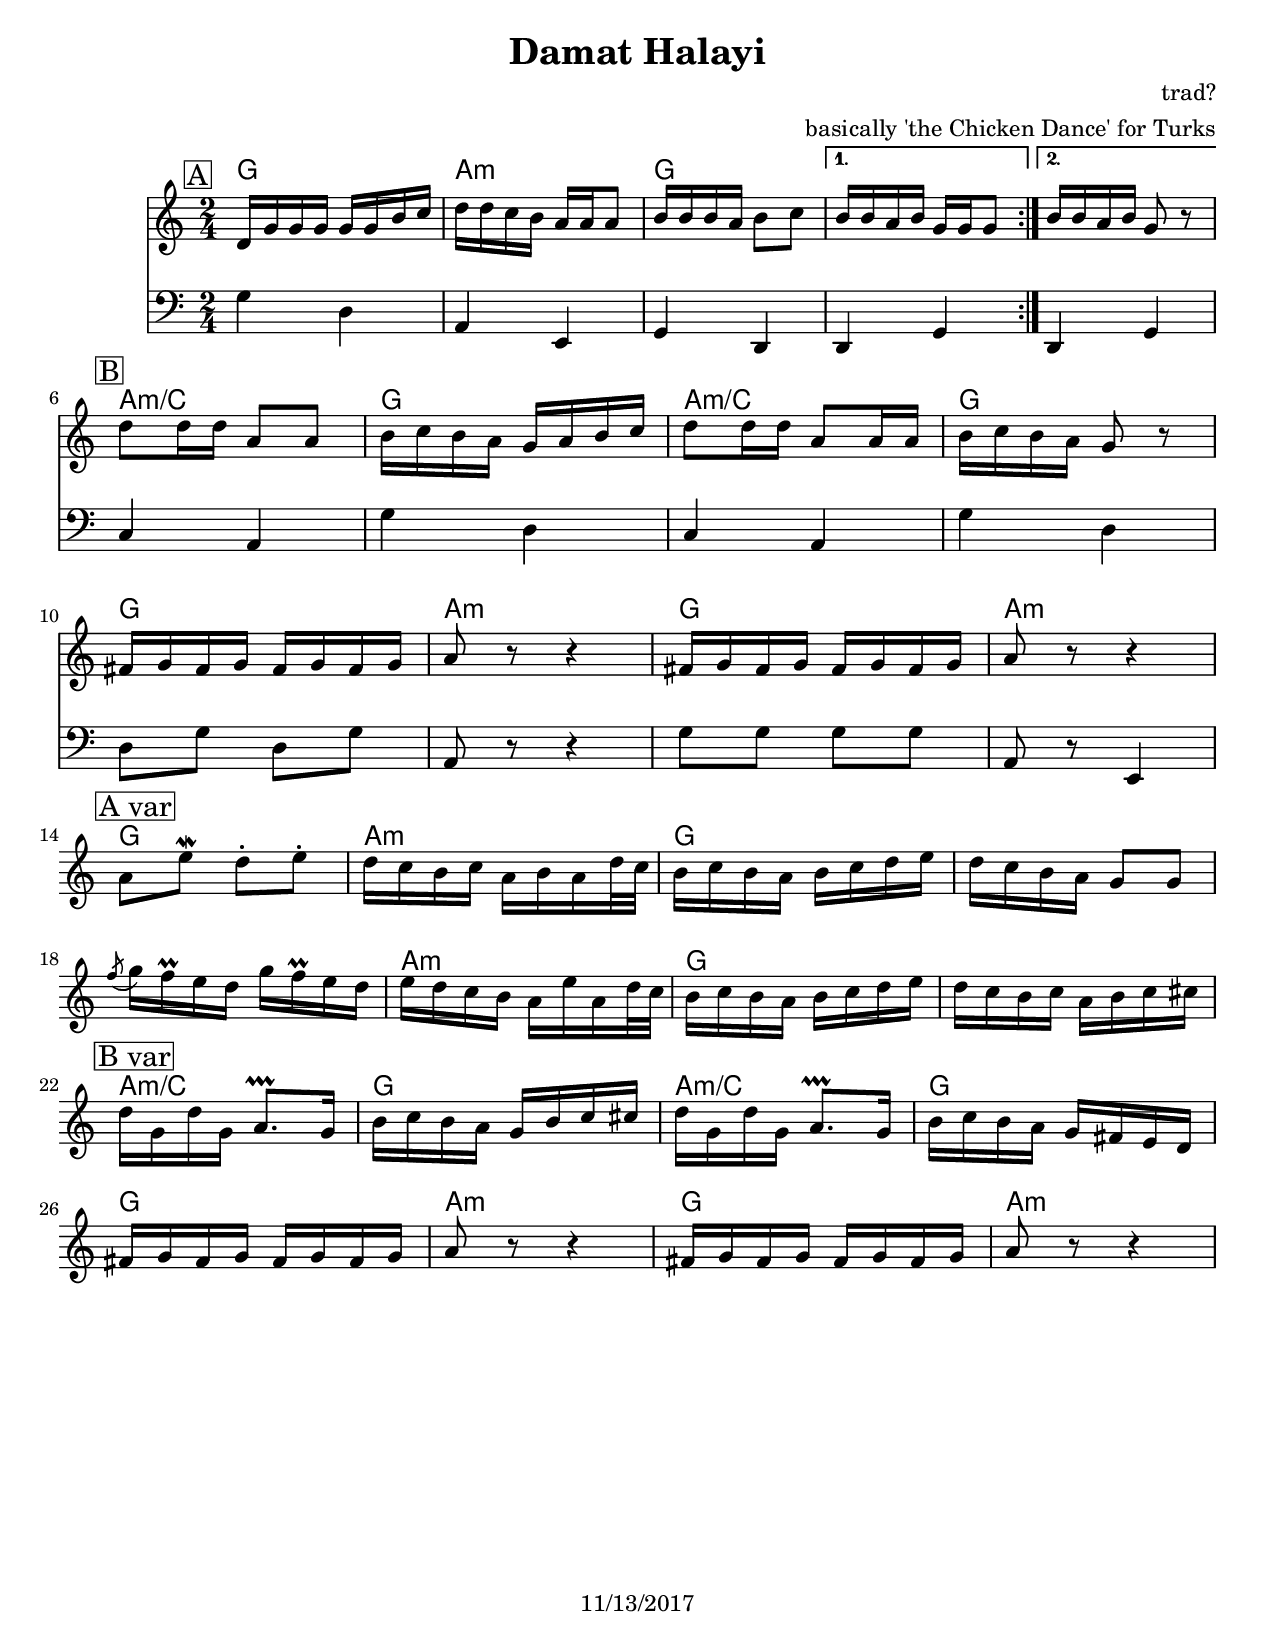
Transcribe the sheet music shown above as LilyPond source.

\version "2.18.2"

\header {
	title = "Damat Halayi"
	composer = "trad?"
	arranger = "basically 'the Chicken Dance' for Turks"
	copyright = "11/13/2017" %date of latest edits/
}
\paper {
  #(set-paper-size "letter")
  }


slash = {
	\override NoteHead #'style = #'slash
	\override Stem #'transparent = ##t
}

noslash = {
	\revert NoteHead #'style
	\revert Stem #'transparent
}

test = { \relative c' { \tempo 4 = 80 \set Score.markFormatter = #format-mark-box-letters
	\repeat volta 2 {
	}
}
}

%{ ornament conventions, a/o 8/2017
%	\prall		regular up ornament, metric
%	\mordent	quick, nonmetric up ornament
%	\upbow		regular down ornament, nonmetric
%	\prallprall	consecutive up ornaments, metric
% 	\trill		trill
%	\turn		turn of some sort
%}

melody = { \relative c' { \set Score.markFormatter = #format-mark-box-letters
	\time 2/4

	\mark \markup { \box "A" }
	\repeat volta 2 {
		d16 g g g g g b c | d d c b a a a8 |
		b16 b b a b8 c |
		}
		\alternative {
			{ b16 b a b g g g8 | }
			{ b16 b a b g8 r | }
		} \break

	\mark \markup { \box "B" }
	d'8 d16 d a8 a | b16 c b a g a b c |
	d8 d16 d a8 a16 a | b c b a g8 r | \break
	fis16 g fis16 g fis16 g fis16 g | a8 r r4 |
	fis16 g fis16 g fis16 g fis16 g | a8 r r4 | \break

	\mark \markup { \box "A var" }
	a8 e'\mordent d-. e-. | d16 c b c a b a d32 c |
	b16 c b a b c d e | d c b a g8 g | \break
	\acciaccatura f'8 g16 f\prall e d g f\prall e d |
	e d c b a e' a, d32 c |
	b16 c b a b c d e | d c b c a b c cis | \break

	\mark \markup { \box "B var" }
	d16 g, d' g, a8.\prallprall g16 | b c b a g b c cis |
	d16 g, d' g, a8.\prallprall g16 | b c b a g fis e d | \break
	fis16 g fis16 g fis16 g fis16 g | a8 r r4 |
	fis16 g fis16 g fis16 g fis16 g | a8 r r4 | \break

}
}

midbrass = { \relative c { \set Score.markFormatter = #format-mark-box-letters
	\time 2/4

	\mark \markup { \box "A" }
	\repeat volta 2 {
			s2 | s | s |
		}
		\alternative {
			{ s2 | }
			{ s2 | }
		}

	\mark \markup { \box "B" }
	\repeat volta 2 {
			s2 | s | s | s |
			s2 | s | s | s |
	}

}
}

bass = { \relative c' { \set Score.markFormatter = #format-mark-box-letters
	\time 2/4

	\mark \markup { \box "A" }
	\repeat volta 2 {
			g4 d | a e | g d |
		}
		\alternative {
			{ d g | }
			{ d g | }
		}

	\mark \markup { \box "B" }
	c4 a | g' d | c a | g' d |
	d8 g d g | a,8 r r4 |
	g'8 g g g | a, r e4 |

}
}



changes = { \chordmode {

% A
g2 | a:min | g | g | g |

% B
a:min/c | g | a:min/c | g |
g | a:min | g | a:min |

% A var
g2 | a:min | g | g |
g2 | a:min | g | g |

% B var
a:min/c | g | a:min/c | g |
g | a:min | g | a:min |

}
}


\book {
	\score {
	  <<
	    \new ChordNames {
		\set chordChanges = ##t
		\changes
	    }
	    \new Staff { \clef treble
		\melody
	    }
	    \new Staff { \clef bass
		\bass
	    }
	  >>
	}
}
%{
\book {
	\bookOutputSuffix "midbrass"
	\score {
	  <<
	    \new ChordNames {
		\set chordChanges = ##t
		\changes
	    }
	    \new Staff { \clef bass
		\midbrass
	    }
	  >>
	}
%	%Form
%	\markup { \box \column {
%	\line { " " }
%	\line { \bold " Form: " }
%	\line { " " }
%	}}
}
%{
\book {
	\score {
	  <<
		\new Staff {
		  \set Staff.midiInstrument = #"trumpet" \unfoldRepeats
			\melody
		}
		\new Staff {
		  \set Staff.midiInstrument = #"trumpet" \unfoldRepeats
			\midbrass
		}
	  >>
		\midi { }
	}
}
\book {
	\score {
	  <<
		\new Staff {
		  \set Staff.midiInstrument = #"trumpet" \unfoldRepeats
			\test
		}
	  >>
		\midi { }
	}
}
%}
